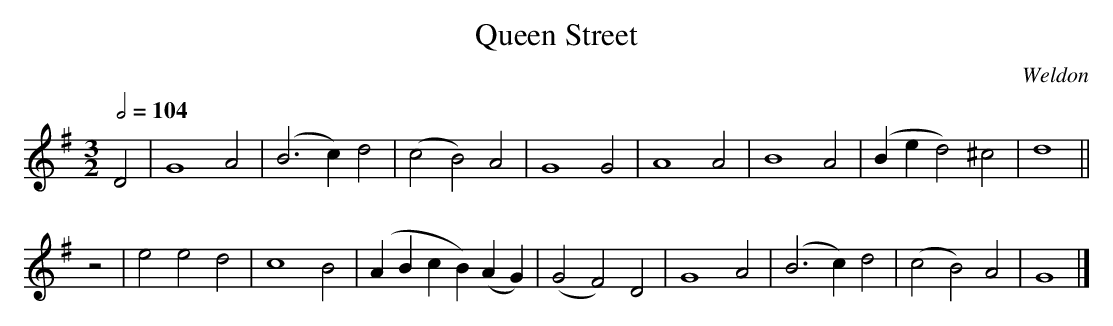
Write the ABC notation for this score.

X:1
T:Queen Street
C:Weldon
M:3/2
L:1/2
Q:1/2=104
K:G
D|G2A|(B>c) d|(c   B)    A    | G2 G|A2A| B2  A|(B/e/d)^c|d2||
z|eed| c2   B|(A/B/c/B/)(A/G/)|(GF)D|G2A|(B>c)d|(cB)    A|G2|]
